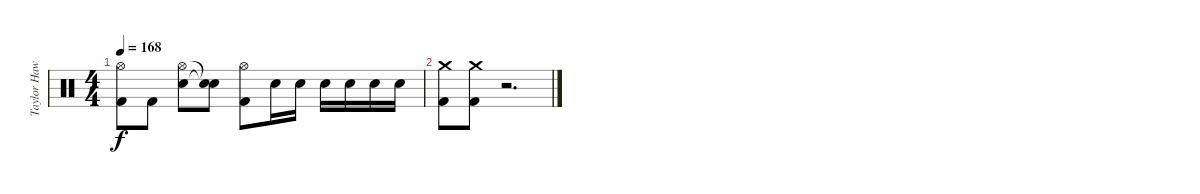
\track ("Taylor Hawkins" "Taylor Haw") {instrument percussion}
\staff {score}
\articulation defaults
\ts (4 4)
\tempo 168
\clef neutral
\ks c
("Hi-Hat (open)" "Kick (hit) 2").8{dy f} "Kick (hit) 2".8 ("Hi-Hat (open)" "Snare (hit) 2").8 ("Snare (hit)"{t} "Snare (hit)"{t}).8 ("Hi-Hat (open)" "Kick (hit) 2").8 "Snare (hit) 2".16 "Snare (hit) 2".16 "Snare (hit) 2".16 "Snare (hit) 2".16 "Snare (hit) 2".16 "Snare (hit) 2".16 |
("Crash medium (hit)" "Kick (hit) 2").8 ("Crash medium (hit)" "Kick (hit) 2").8 r.2{d}
